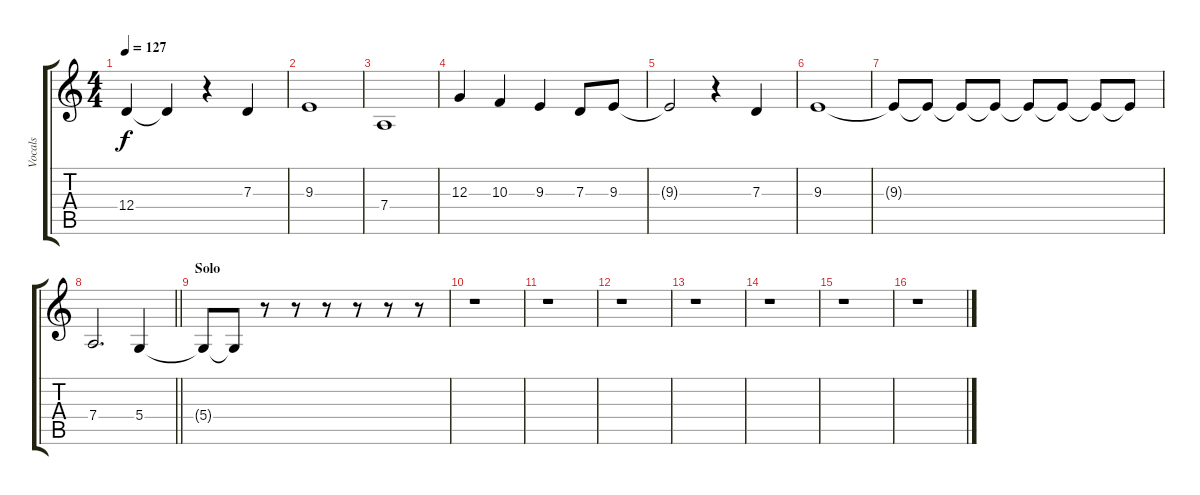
\track ("Vocals" "Vocals") {instrument lead6voice}
\staff {score tabs}
\tuning (E4 B3 G3 D3 A2 E2) {hide}
\ts (4 4)
\tempo 127
\clef g2
\ks c
12.4{t}.4{dy f} 12.4{t}.4 r.4 7.3.4 |
9.3.1 |
7.4.1 |
12.3.4 10.3.4 9.3.4 7.3.8 9.3.8 |
9.3{t}.2 r.4 7.3.4 |
9.3.1 |
9.3{t}.8 9.3{t}.8 9.3{t}.8 9.3{t}.8 9.3{t}.8 9.3{t}.8 9.3{t}.8 9.3{t}.8 |
\barLineRight lightlight
7.4.2{d} 5.4.4 |
\section ("" "Solo")
5.4{t}.8 5.4{t}.8 r.8 r.8 r.8 r.8 r.8 r.8 |
r.1 |
r.1 |
r.1 |
r.1 |
r.1 |
r.1 |
r.1
